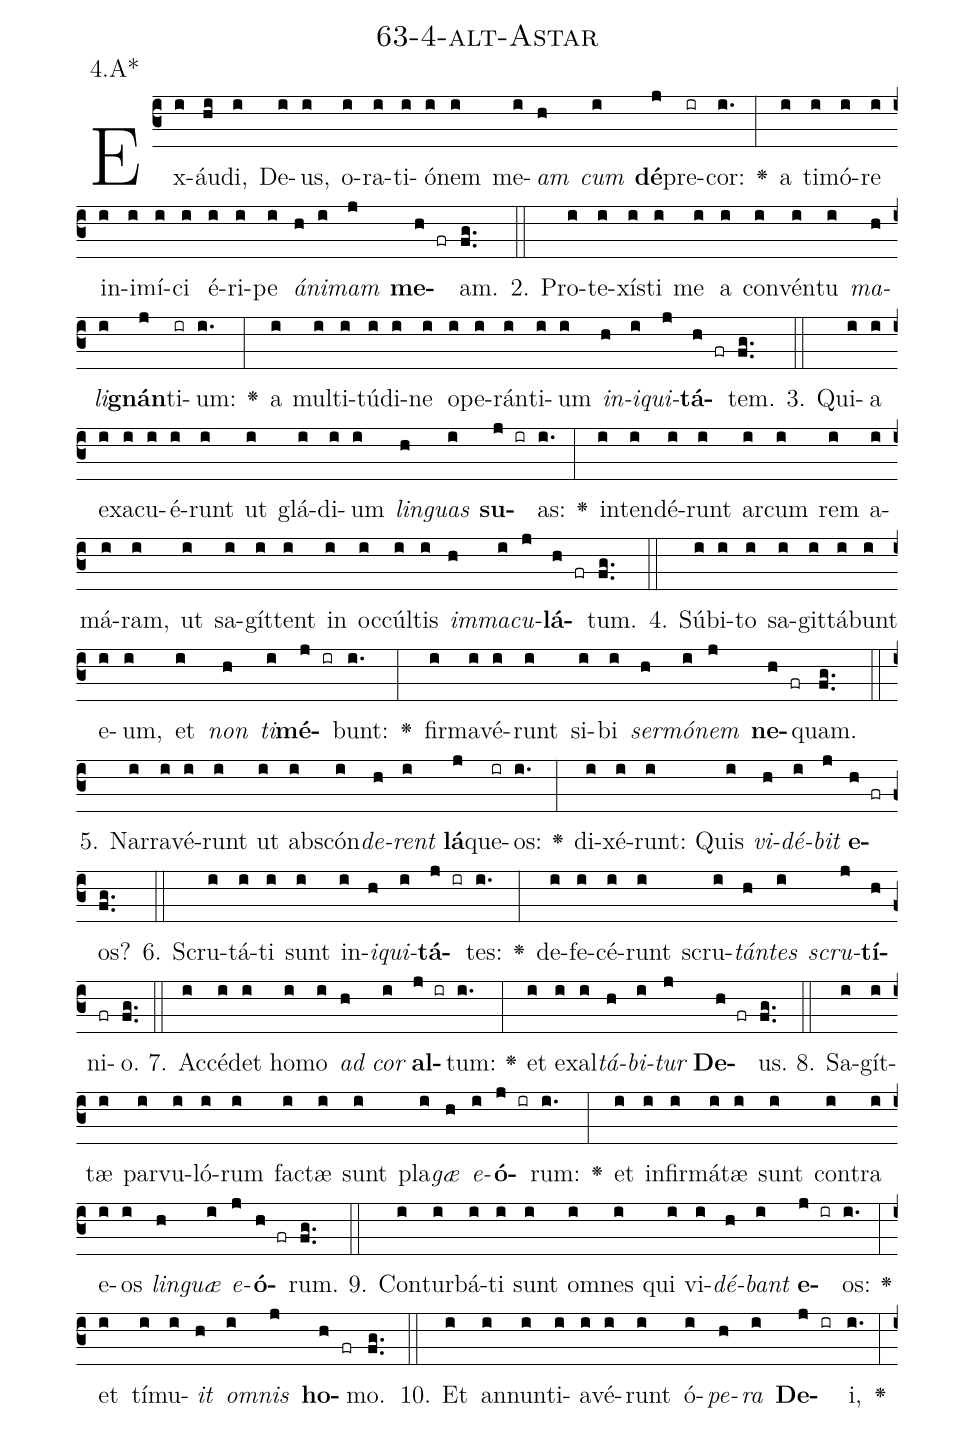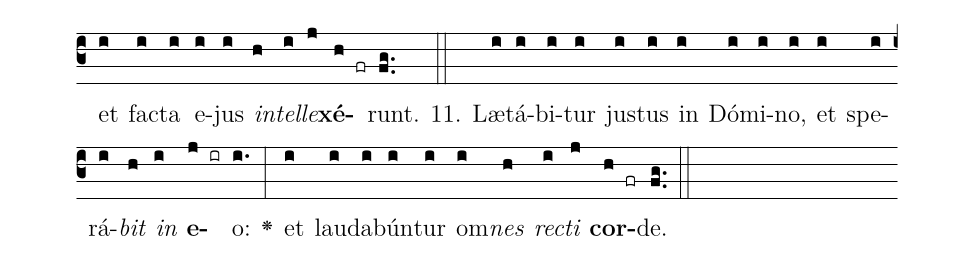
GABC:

name: 63-4-alt-Astar;
annotation: 4.A*;
%%
(c3)Ex(i)áu(hi)di,(i) De(i)us,(i) o(i)ra(i)ti(i)ó(i)nem(i) me(i)<i>am</i>(h) <i>cum</i>(i) <b>dé</b>(j)pre(ir)cor:(i.) <v>\greheightstar</v>(:) a(i) ti(i)mó(i)re(i) in(i)i(i)mí(i)ci(i) é(i)ri(i)pe(i) <i>á</i>(h)<i>ni</i>(i)<i>mam</i>(j) <b>me</b>(h fr)am.(fg..) (::)
2. Pro(i)te(i)xís(i)ti(i) me(i) a(i) con(i)vén(i)tu(i) <i>ma</i>(h)<i>li</i>(i)<b>gnán</b>(j)ti(ir)um:(i.) <v>\greheightstar</v>(:) a(i) mul(i)ti(i)tú(i)di(i)ne(i) o(i)pe(i)rán(i)ti(i)um(i) <i>in</i>(h)<i>i</i>(i)<i>qui</i>(j)<b>tá</b>(h fr)tem.(fg..) (::)
3. Qui(i)a(i) ex(i)a(i)cu(i)é(i)runt(i) ut(i) glá(i)di(i)um(i) <i>lin</i>(h)<i>guas</i>(i) <b>su</b>(j ir)as:(i.) <v>\greheightstar</v>(:) in(i)ten(i)dé(i)runt(i) ar(i)cum(i) rem(i) a(i)má(i)ram,(i) ut(i) sa(i)gít(i)tent(i) in(i) oc(i)cúl(i)tis(i) <i>im</i>(h)<i>ma</i>(i)<i>cu</i>(j)<b>lá</b>(h fr)tum.(fg..) (::)
4. Súb(i)i(i)to(i) sa(i)git(i)tá(i)bunt(i) e(i)um,(i) et(i) <i>non</i>(h) <i>ti</i>(i)<b>mé</b>(j ir)bunt:(i.) <v>\greheightstar</v>(:) fir(i)ma(i)vé(i)runt(i) si(i)bi(i) <i>ser</i>(h)<i>mó</i>(i)<i>nem</i>(j) <b>ne</b>(h fr)quam.(fg..) (::)
5. Nar(i)ra(i)vé(i)runt(i) ut(i) abs(i)cón(i)<i>de</i>(h)<i>rent</i>(i) <b>lá</b>(j)que(ir)os:(i.) <v>\greheightstar</v>(:) di(i)xé(i)runt:(i) Quis(i) <i>vi</i>(h)<i>dé</i>(i)<i>bit</i>(j) <b>e</b>(h fr)os?(fg..) (::)
6. Scru(i)tá(i)ti(i) sunt(i) in(i)<i>i</i>(h)<i>qui</i>(i)<b>tá</b>(j ir)tes:(i.) <v>\greheightstar</v>(:) de(i)fe(i)cé(i)runt(i) scru(i)<i>tán</i>(h)<i>tes</i>(i) <i>scru</i>(j)<b>tí</b>(h)ni(fr)o.(fg..) (::)
7. Ac(i)cé(i)det(i) ho(i)mo(i) <i>ad</i>(h) <i>cor</i>(i) <b>al</b>(j ir)tum:(i.) <v>\greheightstar</v>(:) et(i) ex(i)al(i)<i>tá</i>(h)<i>bi</i>(i)<i>tur</i>(j) <b>De</b>(h fr)us.(fg..) (::)
8. Sa(i)gít(i)tæ(i) par(i)vu(i)ló(i)rum(i) fac(i)tæ(i) sunt(i) pla(i)<i>gæ</i>(h) <i>e</i>(i)<b>ó</b>(j ir)rum:(i.) <v>\greheightstar</v>(:) et(i) in(i)fir(i)má(i)tæ(i) sunt(i) con(i)tra(i) e(i)os(i) <i>lin</i>(h)<i>guæ</i>(i) <i>e</i>(j)<b>ó</b>(h fr)rum.(fg..) (::)
9. Con(i)tur(i)bá(i)ti(i) sunt(i) om(i)nes(i) qui(i) vi(i)<i>dé</i>(h)<i>bant</i>(i) <b>e</b>(j ir)os:(i.) <v>\greheightstar</v>(:) et(i) tí(i)mu(i)<i>it</i>(h) <i>om</i>(i)<i>nis</i>(j) <b>ho</b>(h fr)mo.(fg..) (::)
10. Et(i) an(i)nun(i)ti(i)a(i)vé(i)runt(i) ó(i)<i>pe</i>(h)<i>ra</i>(i) <b>De</b>(j ir)i,(i.) <v>\greheightstar</v>(:) et(i) fac(i)ta(i) e(i)jus(i) <i>in</i>(h)<i>tel</i>(i)<i>le</i>(j)<b>xé</b>(h fr)runt.(fg..) (::)
11. Læ(i)tá(i)bi(i)tur(i) jus(i)tus(i) in(i) Dó(i)mi(i)no,(i) et(i) spe(i)rá(i)<i>bit</i>(h) <i>in</i>(i) <b>e</b>(j ir)o:(i.) <v>\greheightstar</v>(:) et(i) lau(i)da(i)bún(i)tur(i) om(i)<i>nes</i>(h) <i>rec</i>(i)<i>ti</i>(j) <b>cor</b>(h fr)de.(fg..) (::)
